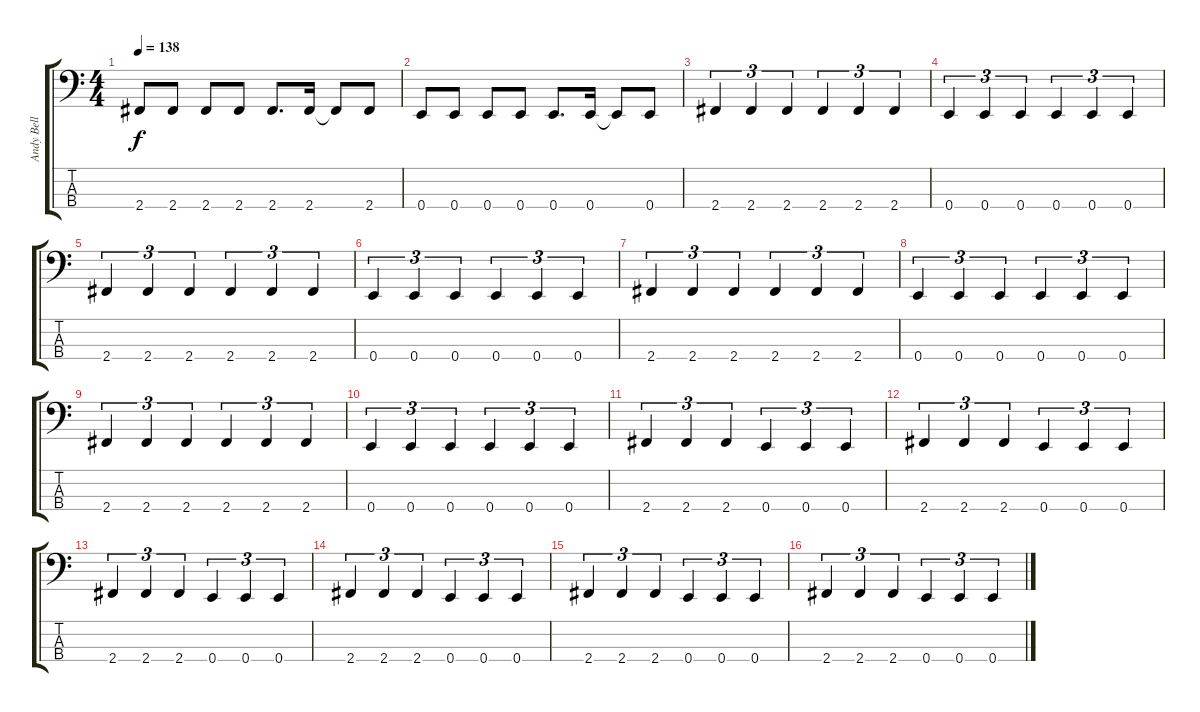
\track ("Andy Bell" "Andy Bell") {instrument electricbasspick}
\staff {score tabs}
\tuning (G2 D2 A1 E1) {hide}
\ts (4 4)
\tempo 138
\clef f4
\ks c
2.4.8{dy f} 2.4.8 2.4.8 2.4.8 2.4.8{d} 2.4.16 2.4{t}.8 2.4.8 |
0.4.8 0.4.8 0.4.8 0.4.8 0.4.8{d} 0.4.16 0.4{t}.8 0.4.8 |
2.4.4{tu (3 2)} 2.4.4{tu (3 2)} 2.4.4{tu (3 2)} 2.4.4{tu (3 2)} 2.4.4{tu (3 2)} 2.4.4{tu (3 2)} |
0.4.4{tu (3 2)} 0.4.4{tu (3 2)} 0.4.4{tu (3 2)} 0.4.4{tu (3 2)} 0.4.4{tu (3 2)} 0.4.4{tu (3 2)} |
2.4.4{tu (3 2)} 2.4.4{tu (3 2)} 2.4.4{tu (3 2)} 2.4.4{tu (3 2)} 2.4.4{tu (3 2)} 2.4.4{tu (3 2)} |
0.4.4{tu (3 2)} 0.4.4{tu (3 2)} 0.4.4{tu (3 2)} 0.4.4{tu (3 2)} 0.4.4{tu (3 2)} 0.4.4{tu (3 2)} |
2.4.4{tu (3 2)} 2.4.4{tu (3 2)} 2.4.4{tu (3 2)} 2.4.4{tu (3 2)} 2.4.4{tu (3 2)} 2.4.4{tu (3 2)} |
0.4.4{tu (3 2)} 0.4.4{tu (3 2)} 0.4.4{tu (3 2)} 0.4.4{tu (3 2)} 0.4.4{tu (3 2)} 0.4.4{tu (3 2)} |
2.4.4{tu (3 2)} 2.4.4{tu (3 2)} 2.4.4{tu (3 2)} 2.4.4{tu (3 2)} 2.4.4{tu (3 2)} 2.4.4{tu (3 2)} |
0.4.4{tu (3 2)} 0.4.4{tu (3 2)} 0.4.4{tu (3 2)} 0.4.4{tu (3 2)} 0.4.4{tu (3 2)} 0.4.4{tu (3 2)} |
2.4.4{tu (3 2)} 2.4.4{tu (3 2)} 2.4.4{tu (3 2)} 0.4.4{tu (3 2)} 0.4.4{tu (3 2)} 0.4.4{tu (3 2)} |
2.4.4{tu (3 2)} 2.4.4{tu (3 2)} 2.4.4{tu (3 2)} 0.4.4{tu (3 2)} 0.4.4{tu (3 2)} 0.4.4{tu (3 2)} |
2.4.4{tu (3 2)} 2.4.4{tu (3 2)} 2.4.4{tu (3 2)} 0.4.4{tu (3 2)} 0.4.4{tu (3 2)} 0.4.4{tu (3 2)} |
2.4.4{tu (3 2)} 2.4.4{tu (3 2)} 2.4.4{tu (3 2)} 0.4.4{tu (3 2)} 0.4.4{tu (3 2)} 0.4.4{tu (3 2)} |
2.4.4{tu (3 2)} 2.4.4{tu (3 2)} 2.4.4{tu (3 2)} 0.4.4{tu (3 2)} 0.4.4{tu (3 2)} 0.4.4{tu (3 2)} |
2.4.4{tu (3 2)} 2.4.4{tu (3 2)} 2.4.4{tu (3 2)} 0.4.4{tu (3 2)} 0.4.4{tu (3 2)} 0.4.4{tu (3 2)}
